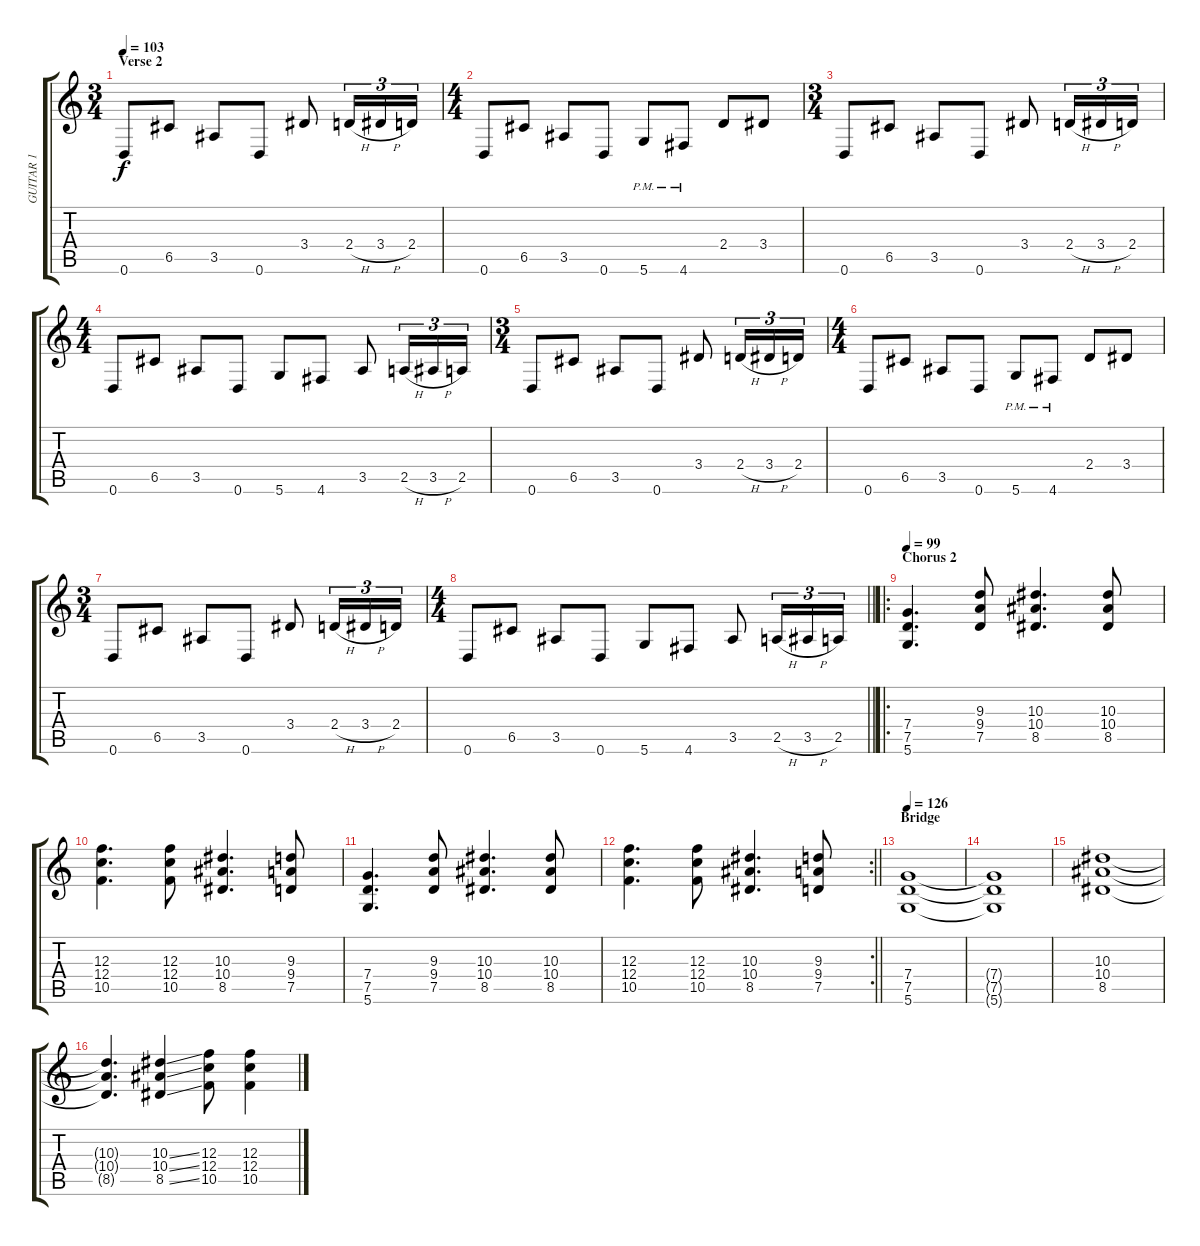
\track ("GUITAR 1" "GUITAR 1") {instrument overdrivenguitar}
\staff {score tabs}
\tuning (D4 A3 F3 C3 G2 D2) {hide}
\ts (3 4)
\section ("" "Verse 2")
\tempo 103
\clef g2
\ks c
0.6.8{dy f} 6.5.8 3.5.8 0.6.8 3.4.8 2.4{h}.16{tu (3 2)} 3.4{h}.16{tu (3 2)} 2.4.16{tu (3 2)} |
\ts (4 4)
0.6.8 6.5.8 3.5.8 0.6.8 5.6{pm}.8 4.6{pm}.8 2.4.8 3.4.8 |
\ts (3 4)
0.6.8 6.5.8 3.5.8 0.6.8 3.4.8 2.4{h}.16{tu (3 2)} 3.4{h}.16{tu (3 2)} 2.4.16{tu (3 2)} |
\ts (4 4)
0.6.8 6.5.8 3.5.8 0.6.8 5.6.8 4.6.8 3.5.8 2.5{h}.16{tu (3 2)} 3.5{h}.16{tu (3 2)} 2.5.16{tu (3 2)} |
\ts (3 4)
0.6.8 6.5.8 3.5.8 0.6.8 3.4.8 2.4{h}.16{tu (3 2)} 3.4{h}.16{tu (3 2)} 2.4.16{tu (3 2)} |
\ts (4 4)
0.6.8 6.5.8 3.5.8 0.6.8 5.6{pm}.8 4.6{pm}.8 2.4.8 3.4.8 |
\ts (3 4)
0.6.8 6.5.8 3.5.8 0.6.8 3.4.8 2.4{h}.16{tu (3 2)} 3.4{h}.16{tu (3 2)} 2.4.16{tu (3 2)} |
\ts (4 4)
\barLineRight lightlight
0.6.8 6.5.8 3.5.8 0.6.8 5.6.8 4.6.8 3.5.8 2.5{h}.16{tu (3 2)} 3.5{h}.16{tu (3 2)} 2.5.16{tu (3 2)} |
\ro
\section ("" "Chorus 2")
\tempo 99
(7.4 7.5 5.6).4{d} (9.3 9.4 7.5).8 (10.3 10.4 8.5).4{d} (10.3 10.4 8.5).8 |
(12.3 12.4 10.5).4{d} (12.3 12.4 10.5).8 (10.3 10.4 8.5).4{d} (9.3 9.4 7.5).8 |
(7.4 7.5 5.6).4{d} (9.3 9.4 7.5).8 (10.3 10.4 8.5).4{d} (10.3 10.4 8.5).8 |
\rc 2
\barLineRight lightlight
(12.3 12.4 10.5).4{d} (12.3 12.4 10.5).8 (10.3 10.4 8.5).4{d} (9.3 9.4 7.5).8 |
\section ("" "Bridge")
\tempo 126
(7.4 7.5 5.6).1 |
(7.4{t} 7.5{t} 5.6{t}).1 |
(10.3 10.4 8.5).1 |
(10.3{t} 10.4{t} 8.5{t}).4{d} (10.3{ss} 10.4{ss} 8.5{ss}).4 (12.3 12.4 10.5).8 (12.3 12.4 10.5).4
